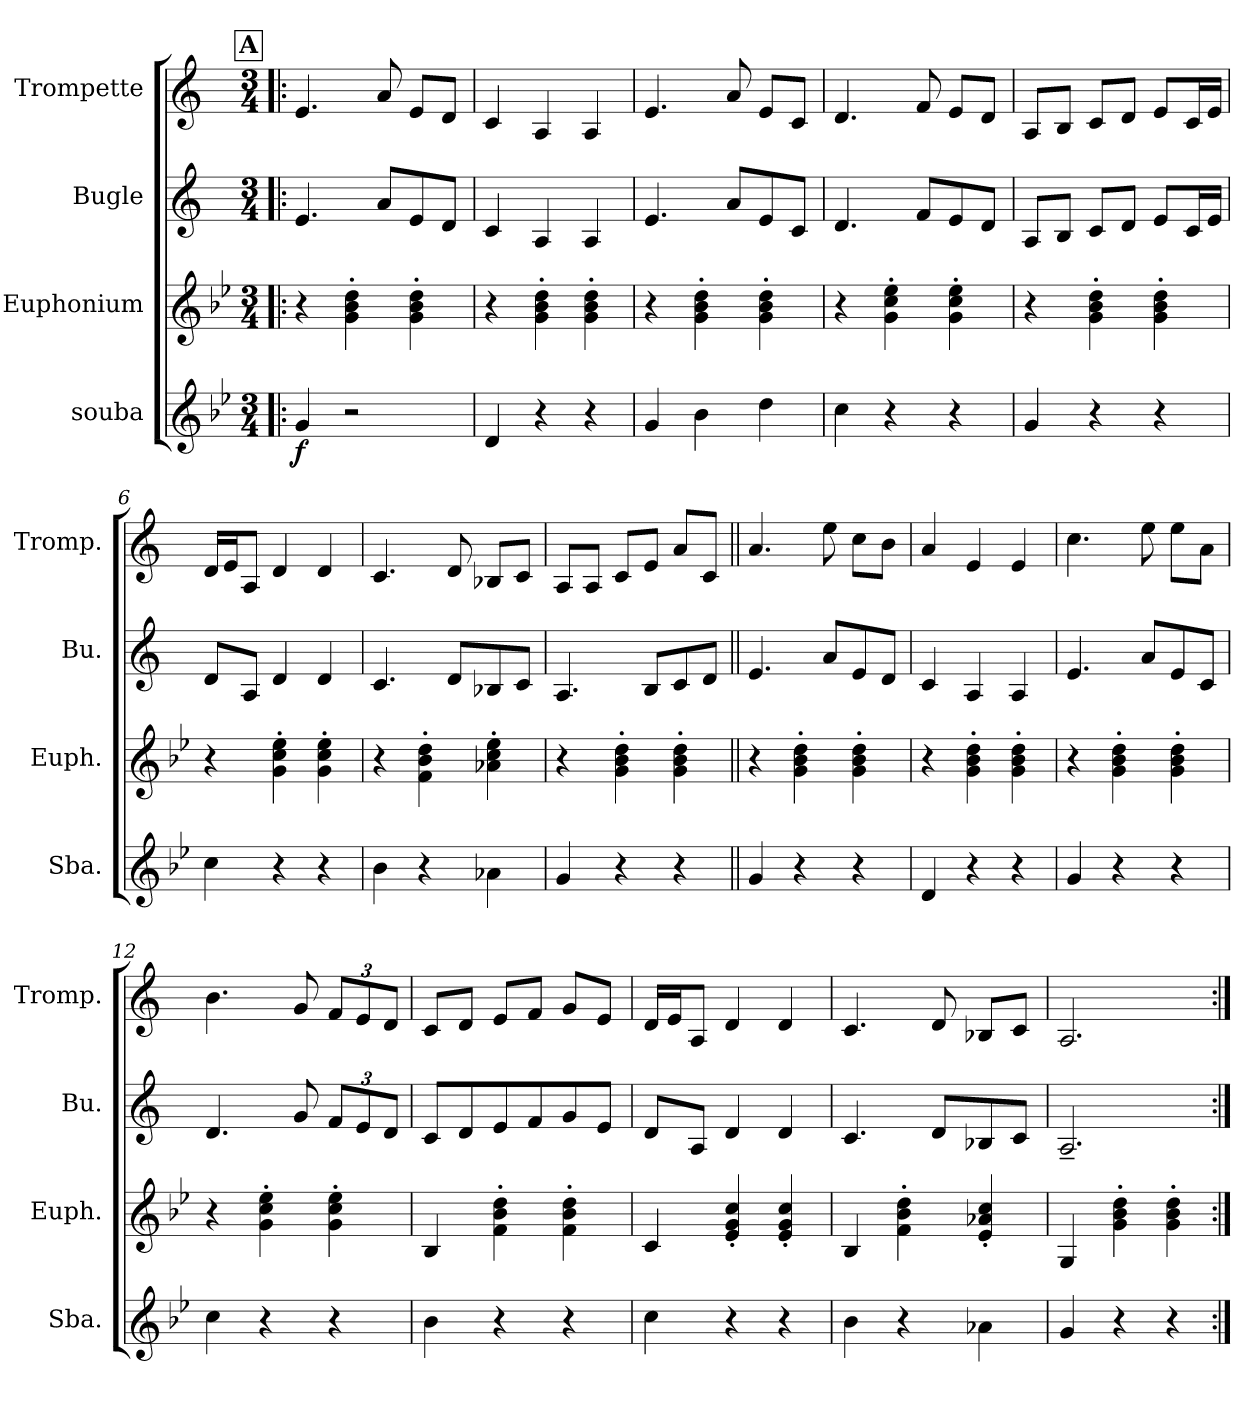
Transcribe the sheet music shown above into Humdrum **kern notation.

**kern	**dynam	**kern	**kern	**kern
*part4	*part4	*part3	*part2	*part1
*staff4	*staff4	*staff3	*staff2	*staff1
*I"souba	*	*I"Euphonium	*I"Bugle	*I"Trompette
*I'Sba.	*	*I'Euph.	*I'Bu.	*I'Tromp.
*clefG2	*	*clefG2	*clefG2	*clefG2
*ITrd15c26	*	*ITrd8c14	*ITrd1c2	*ITrd1c2
*k[b-e-]	*	*k[b-e-]	*k[b-e-]	*k[b-e-]
*M3/4	*	*M3/4	*M3/4	*M3/4
!!LO:REH:place=s1:a:B:fs=14:t=A
=1!|:	=1!|:	=1!|:	=1!|:	=1!|:
!	!LO:DY:b	!	!	!
4GG/	f	4r	4.d/	4.d/
2r	.	4G\' 4B-\' 4d\'	.	.
.	.	.	8g/L	8g/
.	.	4G\' 4B-\' 4d\'	8d/	8d/L
.	.	.	8c/J	8c/J
=2	=2	=2	=2	=2
4DD/	.	4r	4B-/	4B-/
4r	.	4G\' 4B-\' 4d\'	4G/	4G/
4r	.	4G\' 4B-\' 4d\'	4G/	4G/
=3	=3	=3	=3	=3
4GG/	.	4r	4.d/	4.d/
4BB-\	.	4G\' 4B-\' 4d\'	.	.
.	.	.	8g/L	8g/
4D\	.	4G\' 4B-\' 4d\'	8d/	8d/L
.	.	.	8B-/J	8B-/J
=4	=4	=4	=4	=4
4C\	.	4r	4.c/	4.c/
4r	.	4G\' 4c\' 4e-\'	.	.
.	.	.	8e-/L	8e-/
4r	.	4G\' 4c\' 4e-\'	8d/	8d/L
.	.	.	8c/J	8c/J
!!LO:LB:g=z
=5	=5	=5	=5	=5
4GG/	.	4r	8G/L	8G/L
.	.	.	8A/J	8A/J
4r	.	4G\' 4B-\' 4d\'	8B-/L	8B-/L
.	.	.	8c/J	8c/J
4r	.	4G\' 4B-\' 4d\'	8d/L	8d/L
.	.	.	16B-/L	16B-/L
.	.	.	16d/JJ	16d/JJ
=6	=6	=6	=6	=6
4C\	.	4r	8c/L	16c/LL
.	.	.	.	16d/J
.	.	.	8G/J	8G/J
4r	.	4G\' 4c\' 4e-\'	4c/	4c/
4r	.	4G\' 4c\' 4e-\'	4c/	4c/
=7	=7	=7	=7	=7
4BB-\	.	4r	4.B-/	4.B-/
4r	.	4F\' 4B-\' 4d\'	.	.
.	.	.	8c/L	8c/
4AA-X\	.	4A-X\' 4c\' 4e-\'	8A-X/	8A-X/L
.	.	.	8B-/J	8B-/J
=8	=8	=8	=8	=8
4GG/	.	4r	4.G/	8G/L
.	.	.	.	8G/J
4r	.	4G\' 4B-\' 4d\'	.	8B-/L
.	.	.	8A/L	8d/J
4r	.	4G\' 4B-\' 4d\'	8B-/	8g/L
.	.	.	8c/J	8B-/J
!!LO:LB:g=z
=9||	=9||	=9||	=9||	=9||
4GG/	.	4r	4.d/	4.g/
4r	.	4G\' 4B-\' 4d\'	.	.
.	.	.	8g/L	8dd\
4r	.	4G\' 4B-\' 4d\'	8d/	8b-\L
.	.	.	8c/J	8a\J
=10	=10	=10	=10	=10
4DD/	.	4r	4B-/	4g/
4r	.	4G\' 4B-\' 4d\'	4G/	4d/
4r	.	4G\' 4B-\' 4d\'	4G/	4d/
=11	=11	=11	=11	=11
4GG/	.	4r	4.d/	4.b-\
4r	.	4G\' 4B-\' 4d\'	.	.
.	.	.	8g/L	8dd\
4r	.	4G\' 4B-\' 4d\'	8d/	8dd\L
.	.	.	8B-/J	8g\J
=12	=12	=12	=12	=12
4C\	.	4r	4.c/	4.a\
4r	.	4G\' 4c\' 4e-\'	.	.
.	.	.	8f/	8f/
*	*	*	*Xbrackettup	*Xbrackettup
4r	.	4G\' 4c\' 4e-\'	12e-/L	12e-/L
.	.	.	12d/	12d/
.	.	.	12c/J	12c/J
!!LO:PB:g=z
=13	=13	=13	=13	=13
4BB-\	.	4BB-/	8B-/L	8B-/L
.	.	.	8c/	8c/J
4r	.	4F\' 4B-\' 4d\'	8d/	8d/L
.	.	.	8e-/	8e-/J
4r	.	4F\' 4B-\' 4d\'	8f/	8f/L
.	.	.	8d/J	8d/J
=14	=14	=14	=14	=14
4C\	.	4C/	8c/L	16c/LL
.	.	.	.	16d/J
.	.	.	8G/J	8G/J
4r	.	4E-/' 4G/' 4c/'	4c/	4c/
4r	.	4E-/' 4G/' 4c/'	4c/	4c/
=15	=15	=15	=15	=15
4BB-\	.	4BB-/	4.B-/	4.B-/
4r	.	4F\' 4B-\' 4d\'	.	.
.	.	.	8c/L	8c/
4AA-X\	.	4E-/' 4A-X/' 4c/'	8A-X/	8A-X/L
.	.	.	8B-/J	8B-/J
=16	=16	=16	=16	=16
4GG/	.	4GG/	2.G~/	2.G/
4r	.	4G\' 4B-\' 4d\'	.	.
4r	.	4G\' 4B-\' 4d\'	.	.
=:|!	=:|!	=:|!	=:|!	=:|!
*-	*-	*-	*-	*-
